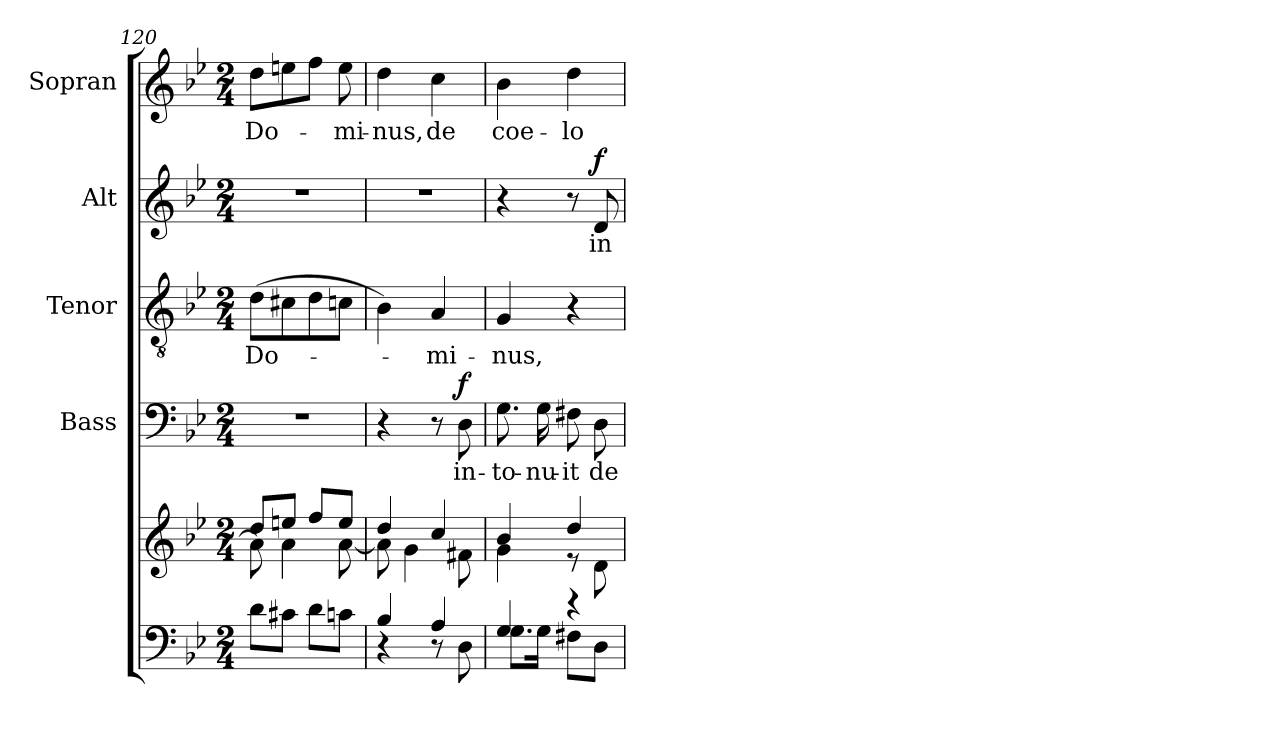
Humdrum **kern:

**kern	**kern	**kern	**text	**dynam	**kern	**text	**kern	**text	**dynam	**kern	**text
*part5	*part5	*part4	*part4	*part4	*part3	*part3	*part2	*part2	*part2	*part1	*part1
*staff6	*staff5	*staff4	*staff4	*staff4	*staff3	*staff3	*staff2	*staff2	*staff2	*staff1	*staff1
*	*	*I"Bass	*	*	*I"Tenor	*	*I"Alt	*	*	*I"Sopran	*
*	*	*I'B.	*	*	*I'T.	*	*I'A.	*	*	*I'S.	*
*clefF4	*clefG2	*clefF4	*	*	*clefGv2	*	*clefG2	*	*	*clefG2	*
*k[b-e-]	*k[b-e-]	*k[b-e-]	*	*	*k[b-e-]	*	*k[b-e-]	*	*	*k[b-e-]	*
*B-:	*B-:	*B-:	*	*	*B-:	*	*B-:	*	*	*B-:	*
*M2/4	*M2/4	*M2/4	*	*	*M2/4	*	*M2/4	*	*	*M2/4	*
=120	=120	=120	=120	=120	=120	=120	=120	=120	=120	=120	=120
*	*^	*	*	*	*	*	*	*	*	*	*
!	!	!	!	!	!	!	!LO:LY:b	!	!	!	!	!LO:LY:b
8d\L	8dd/L	8a\]	2r	.	.	(>8d\L	Do-	2r	.	.	8dd\L	Do-
8c#X\J	8een/J	4a\	.	.	.	8c#X\	.	.	.	.	8een\	.
8d\L	8ff/L	.	.	.	.	8d\	.	.	.	.	8ff\J	.
!	!	!	!	!	!	!	!	!	!	!	!	!LO:LY:b
8cn\J	8ee/J	[<8a\	.	.	.	8cn\J	.	.	.	.	8ee\	-mi-
!!LO:LB:g=z
=121	=121	=121	=121	=121	=121	=121	=121	=121	=121	=121	=121	=121
*^	*	*	*	*	*	*	*	*	*	*	*	*
!	!	!	!	!	!	!	!	!	!	!	!	!	!LO:LY:b
4B-/	4rC	4dd/	8a\]	4r	.	.	4B-\)	.	2r	.	.	4dd\	-nus,
.	.	.	4g\	.	.	.	.	.	.	.	.	.	.
!	!	!	!	!	!	!	!	!LO:LY:b	!	!	!	!	!LO:LY:b
4A/	8rC	4cc/	.	8r	.	.	4A/	-mi-	.	.	.	4cc\	de
!	!	!	!	!	!LO:LY:b	!LO:DY:a	!	!	!	!	!	!	!
.	8D\	.	8f#X\	8D\	in-	f	.	.	.	.	.	.	.
=122	=122	=122	=122	=122	=122	=122	=122	=122	=122	=122	=122	=122	=122
!	!	!	!	!	!LO:LY:b	!	!	!LO:LY:b	!	!	!	!	!LO:LY:b
4G/	8.G\L	4b-/	4g\	8.G\	-to-	.	4G/	-nus,	4r	.	.	4b-\	coe-
!	!	!	!	!	!LO:LY:b	!	!	!	!	!	!	!	!
.	16G\Jk	.	.	16G\	-nu-	.	.	.	.	.	.	.	.
!	!	!	!	!	!LO:LY:b	!	!	!	!	!	!	!	!LO:LY:b
4rd	8F#X\L	4dd/	8re	8F#X\	-it	.	4r	.	8r	.	.	4dd\	-lo
!	!	!	!	!	!LO:LY:b	!	!	!	!	!LO:LY:b	!LO:DY:a	!	!
.	8D\J	.	8d\	8D\	de	.	.	.	8d/	in-	f	.	.
*v	*v	*	*	*	*	*	*	*	*	*	*	*	*
*	*v	*v	*	*	*	*	*	*	*	*	*	*
=	=	=	=	=	=	=	=	=	=	=	=
*-	*-	*-	*-	*-	*-	*-	*-	*-	*-	*-	*-
